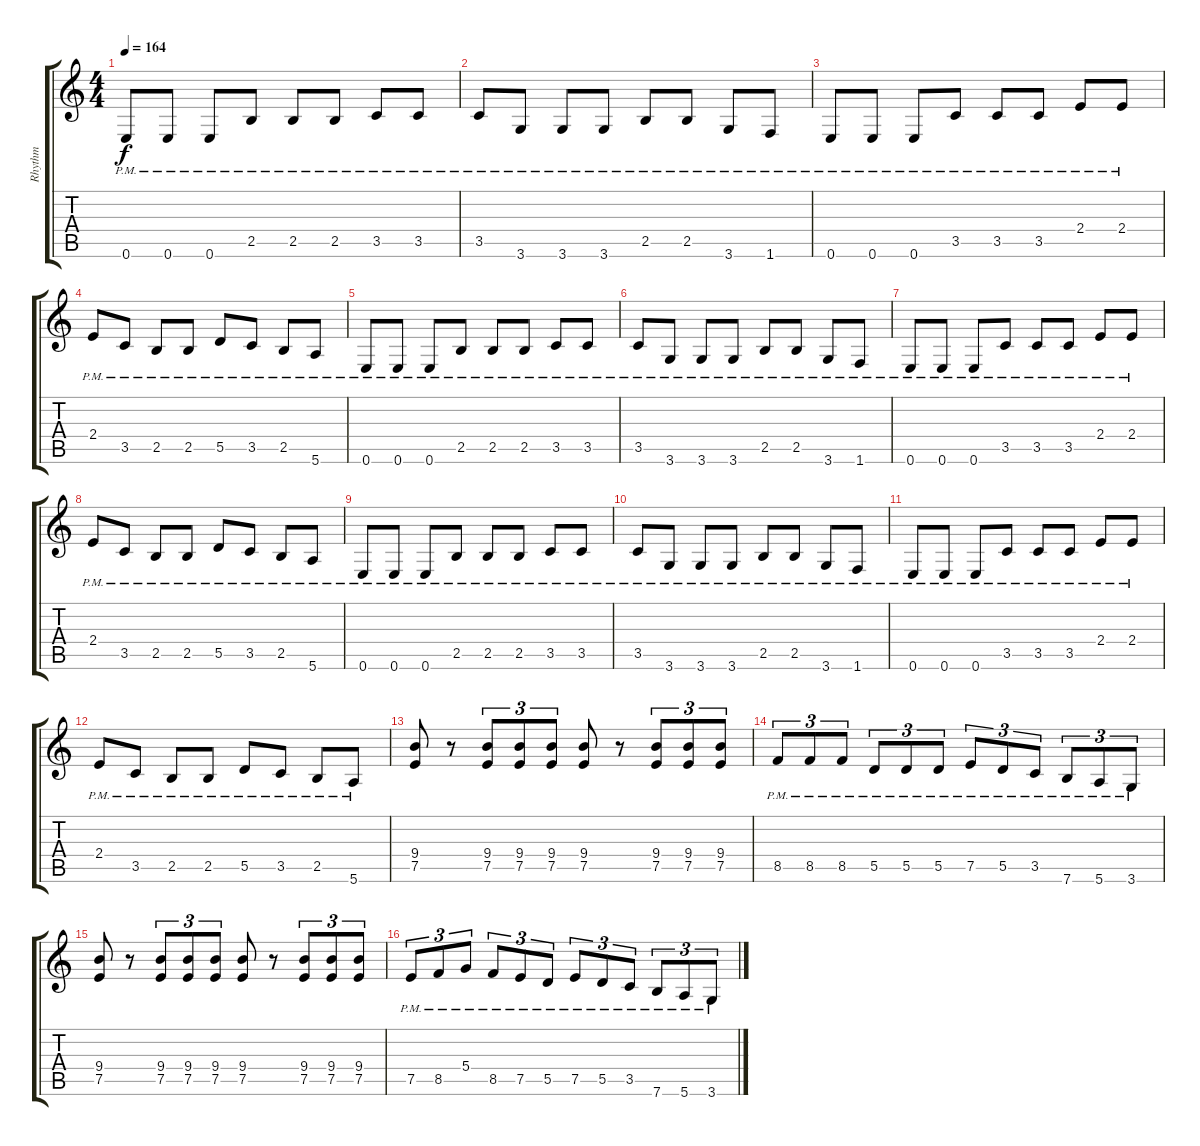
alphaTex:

\track ("Rhythm" "Rhythm") {instrument overdrivenguitar}
\staff {score tabs}
\tuning (E4 B3 G3 D3 A2 E2) {hide}
\ts (4 4)
\tempo 164
\clef g2
\ks c
0.6{pm}.8{dy f} 0.6{pm}.8 0.6{pm}.8 2.5{pm}.8 2.5{pm}.8 2.5{pm}.8 3.5{pm}.8 3.5{pm}.8 |
3.5{pm}.8 3.6{pm}.8 3.6{pm}.8 3.6{pm}.8 2.5{pm}.8 2.5{pm}.8 3.6{pm}.8 1.6{pm}.8 |
0.6{pm}.8 0.6{pm}.8 0.6{pm}.8 3.5{pm}.8 3.5{pm}.8 3.5{pm}.8 2.4{pm}.8 2.4{pm}.8 |
2.4{pm}.8 3.5{pm}.8 2.5{pm}.8 2.5{pm}.8 5.5{pm}.8 3.5{pm}.8 2.5{pm}.8 5.6{pm}.8 |
0.6{pm}.8 0.6{pm}.8 0.6{pm}.8 2.5{pm}.8 2.5{pm}.8 2.5{pm}.8 3.5{pm}.8 3.5{pm}.8 |
3.5{pm}.8 3.6{pm}.8 3.6{pm}.8 3.6{pm}.8 2.5{pm}.8 2.5{pm}.8 3.6{pm}.8 1.6{pm}.8 |
0.6{pm}.8 0.6{pm}.8 0.6{pm}.8 3.5{pm}.8 3.5{pm}.8 3.5{pm}.8 2.4{pm}.8 2.4{pm}.8 |
2.4{pm}.8 3.5{pm}.8 2.5{pm}.8 2.5{pm}.8 5.5{pm}.8 3.5{pm}.8 2.5{pm}.8 5.6{pm}.8 |
0.6{pm}.8 0.6{pm}.8 0.6{pm}.8 2.5{pm}.8 2.5{pm}.8 2.5{pm}.8 3.5{pm}.8 3.5{pm}.8 |
3.5{pm}.8 3.6{pm}.8 3.6{pm}.8 3.6{pm}.8 2.5{pm}.8 2.5{pm}.8 3.6{pm}.8 1.6{pm}.8 |
0.6{pm}.8 0.6{pm}.8 0.6{pm}.8 3.5{pm}.8 3.5{pm}.8 3.5{pm}.8 2.4{pm}.8 2.4{pm}.8 |
2.4{pm}.8 3.5{pm}.8 2.5{pm}.8 2.5{pm}.8 5.5{pm}.8 3.5{pm}.8 2.5{pm}.8 5.6{pm}.8 |
(9.4 7.5).8 r.8 (9.4 7.5).8{tu (3 2)} (9.4 7.5).8{tu (3 2)} (9.4 7.5).8{tu (3 2)} (9.4 7.5).8 r.8 (9.4 7.5).8{tu (3 2)} (9.4 7.5).8{tu (3 2)} (9.4 7.5).8{tu (3 2)} |
8.5{pm}.8{tu (3 2)} 8.5{pm}.8{tu (3 2)} 8.5{pm}.8{tu (3 2)} 5.5{pm}.8{tu (3 2)} 5.5{pm}.8{tu (3 2)} 5.5{pm}.8{tu (3 2)} 7.5{pm}.8{tu (3 2)} 5.5{pm}.8{tu (3 2)} 3.5{pm}.8{tu (3 2)} 7.6{pm}.8{tu (3 2)} 5.6{pm}.8{tu (3 2)} 3.6{pm}.8{tu (3 2)} |
(9.4 7.5).8 r.8 (9.4 7.5).8{tu (3 2)} (9.4 7.5).8{tu (3 2)} (9.4 7.5).8{tu (3 2)} (9.4 7.5).8 r.8 (9.4 7.5).8{tu (3 2)} (9.4 7.5).8{tu (3 2)} (9.4 7.5).8{tu (3 2)} |
7.5{pm}.8{tu (3 2)} 8.5{pm}.8{tu (3 2)} 5.4{pm}.8{tu (3 2)} 8.5{pm}.8{tu (3 2)} 7.5{pm}.8{tu (3 2)} 5.5{pm}.8{tu (3 2)} 7.5{pm}.8{tu (3 2)} 5.5{pm}.8{tu (3 2)} 3.5{pm}.8{tu (3 2)} 7.6{pm}.8{tu (3 2)} 5.6{pm}.8{tu (3 2)} 3.6{pm}.8{tu (3 2)}
